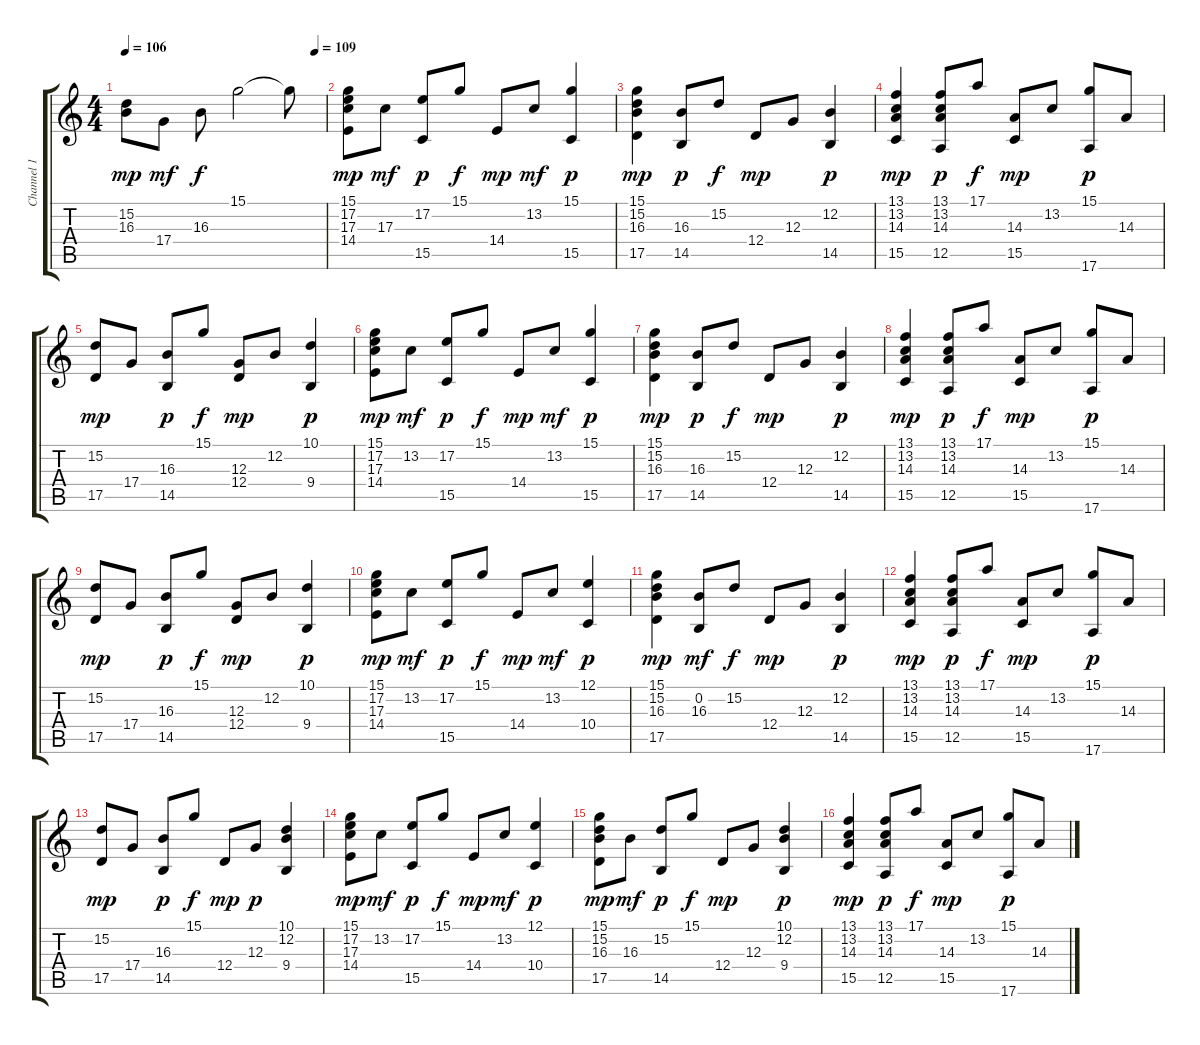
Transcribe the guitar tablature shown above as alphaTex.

\track ("Channel 1" "Channel 1") {instrument acousticgrandpiano}
\staff {score tabs}
\tuning (E4 B3 G3 D3 A2 E2) {hide}
\ts (4 4)
\tempo 106
\tempo (109 0.9479166666666666)
\clef g2
\ks c
(15.2 16.3).8{dy mp} 17.4.8{dy mf} 16.3.8{dy f} 15.1.2 15.1{t}.8 |
(15.1 17.2 17.3 14.4).8{dy mp} 17.3.8{dy mf} (17.2 15.5).8{dy p} 15.1.8{dy f} 14.4.8{dy mp} 13.2.8{dy mf} (15.1 15.5).4{dy p} |
(15.1 15.2 16.3 17.5).4{dy mp} (16.3 14.5).8{dy p} 15.2.8{dy f} 12.4.8{dy mp} 12.3.8 (12.2 14.5).4{dy p} |
(13.1 13.2 14.3 15.5).4{dy mp} (13.1 13.2 14.3 12.5).8{dy p} 17.1.8{dy f} (14.3 15.5).8{dy mp} 13.2.8 (15.1 17.6).8{dy p} 14.3.8 |
(15.2 17.5).8{dy mp} 17.4.8 (16.3 14.5).8{dy p} 15.1.8{dy f} (12.3 12.4).8{dy mp} 12.2.8 (10.1 9.4).4{dy p} |
(15.1 17.2 17.3 14.4).8{dy mp} 13.2.8{dy mf} (17.2 15.5).8{dy p} 15.1.8{dy f} 14.4.8{dy mp} 13.2.8{dy mf} (15.1 15.5).4{dy p} |
(15.1 15.2 16.3 17.5).4{dy mp} (16.3 14.5).8{dy p} 15.2.8{dy f} 12.4.8{dy mp} 12.3.8 (12.2 14.5).4{dy p} |
(13.1 13.2 14.3 15.5).4{dy mp} (13.1 13.2 14.3 12.5).8{dy p} 17.1.8{dy f} (14.3 15.5).8{dy mp} 13.2.8 (15.1 17.6).8{dy p} 14.3.8 |
(15.2 17.5).8{dy mp} 17.4.8 (16.3 14.5).8{dy p} 15.1.8{dy f} (12.3 12.4).8{dy mp} 12.2.8 (10.1 9.4).4{dy p} |
(15.1 17.2 17.3 14.4).8{dy mp} 13.2.8{dy mf} (17.2 15.5).8{dy p} 15.1.8{dy f} 14.4.8{dy mp} 13.2.8{dy mf} (12.1 10.4).4{dy p} |
(15.1 15.2 16.3 17.5).4{dy mp} (0.2 16.3).8{dy mf} 15.2.8{dy f} 12.4.8{dy mp} 12.3.8 (12.2 14.5).4{dy p} |
(13.1 13.2 14.3 15.5).4{dy mp} (13.1 13.2 14.3 12.5).8{dy p} 17.1.8{dy f} (14.3 15.5).8{dy mp} 13.2.8 (15.1 17.6).8{dy p} 14.3.8 |
(15.2 17.5).8{dy mp} 17.4.8 (16.3 14.5).8{dy p} 15.1.8{dy f} 12.4.8{dy mp} 12.3.8{dy p} (10.1 12.2 9.4).4 |
(15.1 17.2 17.3 14.4).8{dy mp} 13.2.8{dy mf} (17.2 15.5).8{dy p} 15.1.8{dy f} 14.4.8{dy mp} 13.2.8{dy mf} (12.1 10.4).4{dy p} |
(15.1 15.2 16.3 17.5).8{dy mp} 16.3.8{dy mf} (15.2 14.5).8{dy p} 15.1.8{dy f} 12.4.8{dy mp} 12.3.8 (10.1 12.2 9.4).4{dy p} |
(13.1 13.2 14.3 15.5).4{dy mp} (13.1 13.2 14.3 12.5).8{dy p} 17.1.8{dy f} (14.3 15.5).8{dy mp} 13.2.8 (15.1 17.6).8{dy p} 14.3.8
